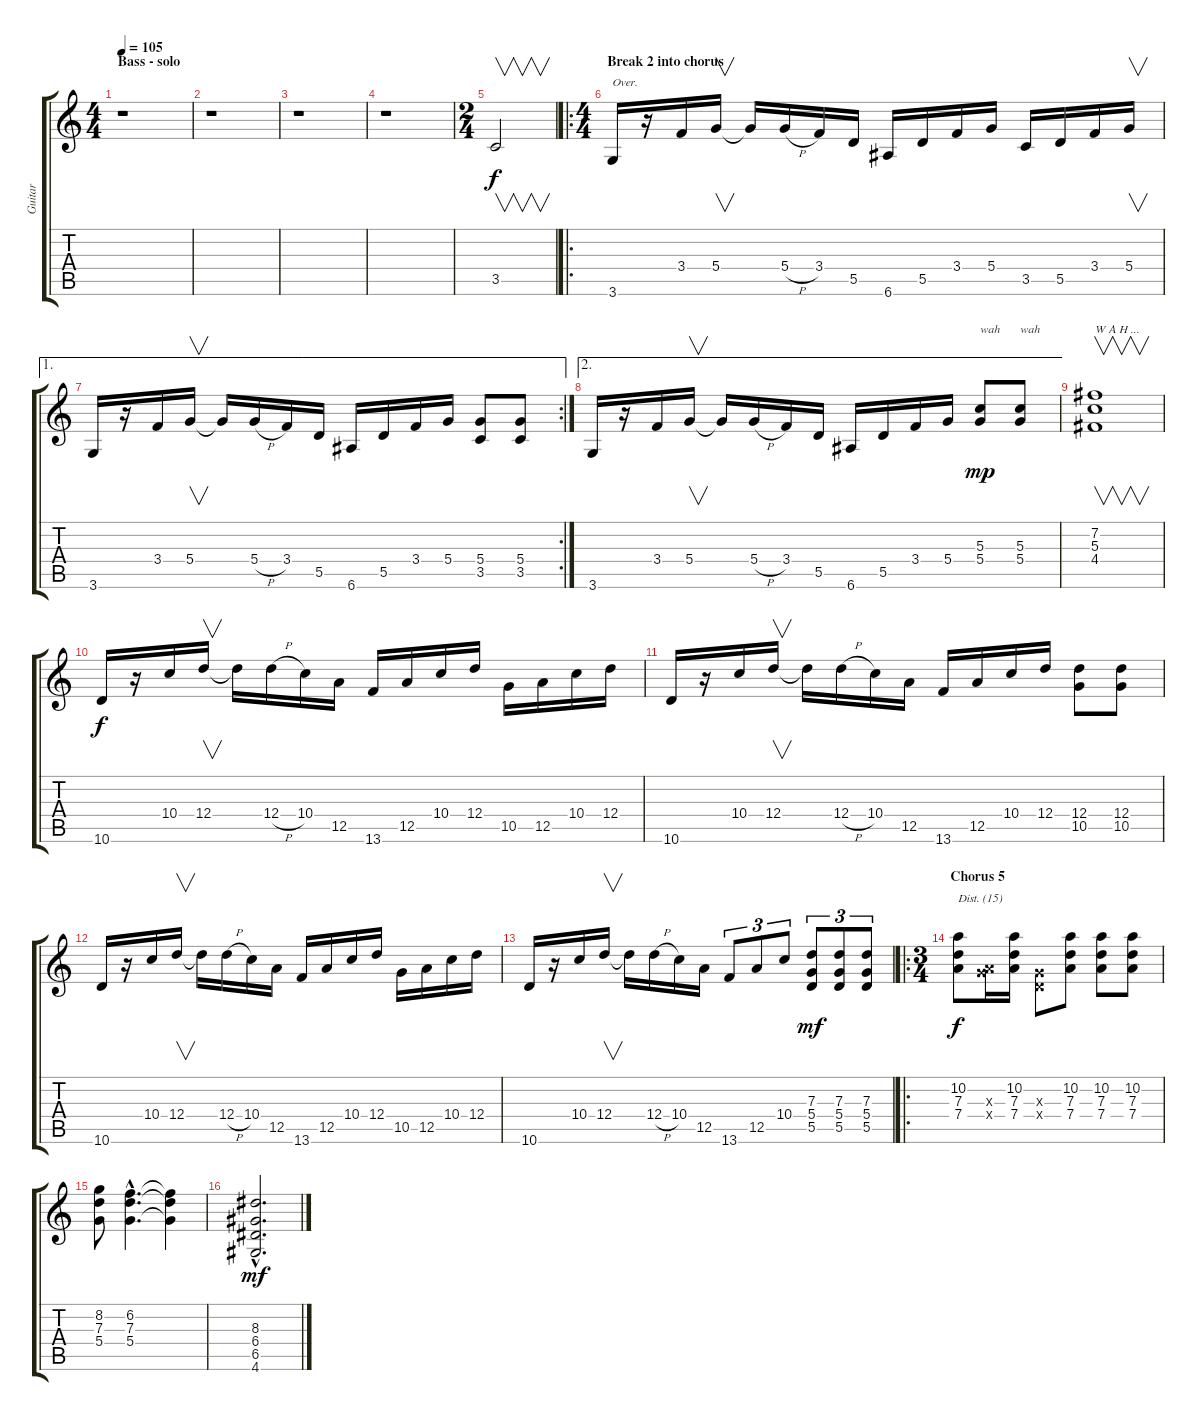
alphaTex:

\track ("Guitar" "Guitar") {instrument distortionguitar}
\staff {score tabs}
\tuning (E4 B3 G3 D3 A2 E2) {hide}
\ts (4 4)
\section ("" "Bass - solo")
\tempo 105
\clef g2
\ks c
r.1{dy f} |
r.1 |
r.1 |
r.1 |
\ts (2 4)
3.5.2{v} |
\ro
\ts (4 4)
\section ("" "Break 2 into chorus")
3.6.16{txt "Over." instrument overdrivenguitar} r.16 3.4.16 5.4.16{v} 5.4{t}.16 5.4{h}.16 3.4.16 5.5.16 6.6.16 5.5.16 3.4.16 5.4.16 3.5.16 5.5.16 3.4.16 5.4.16{v} |
\ae 1
\rc 2
3.6.16 r.16 3.4.16 5.4.16{v} 5.4{t}.16 5.4{h}.16 3.4.16 5.5.16 6.6.16 5.5.16 3.4.16 5.4.16 (5.4 3.5).8 (5.4 3.5).8 |
\ae 2
3.6.16 r.16 3.4.16 5.4.16{v} 5.4{t}.16 5.4{h}.16 3.4.16 5.5.16 6.6.16 5.5.16 3.4.16 5.4.16 (5.3 5.4).8{txt "wah" dy mp} (5.3 5.4).8{txt "wah"} |
(7.2 5.3 4.4).1{v txt "W A H ..."} |
10.6.16{dy f} r.16 10.4.16 12.4.16{v} 12.4{t}.16 12.4{h}.16 10.4.16 12.5.16 13.6.16 12.5.16 10.4.16 12.4.16 10.5.16 12.5.16 10.4.16 12.4.16 |
10.6.16 r.16 10.4.16 12.4.16{v} 12.4{t}.16 12.4{h}.16 10.4.16 12.5.16 13.6.16 12.5.16 10.4.16 12.4.16 (12.4 10.5).8 (12.4 10.5).8 |
10.6.16 r.16 10.4.16 12.4.16{v} 12.4{t}.16 12.4{h}.16 10.4.16 12.5.16 13.6.16 12.5.16 10.4.16 12.4.16 10.5.16 12.5.16 10.4.16 12.4.16 |
10.6.16 r.16 10.4.16 12.4.16{v} 12.4{t}.16 12.4{h}.16 10.4.16 12.5.16 13.6.8{tu (3 2)} 12.5.8{tu (3 2)} 10.4.8{tu (3 2)} (7.3 5.4 5.5).8{tu (3 2) dy mf} (7.3 5.4 5.5).8{tu (3 2)} (7.3 5.4 5.5).8{tu (3 2)} |
\ro
\ts (3 4)
\section ("" "Chorus 5")
(10.2 7.3 7.4).8{txt "Dist. (15)" dy f volume 15 instrument distortionguitar} (0.3{x} 7.4{x}).16 (10.2 7.3 7.4).16 (0.3{x} 0.4{x}).8 (10.2 7.3 7.4).8 (10.2 7.3 7.4).8 (10.2 7.3 7.4).8 |
(8.2 7.3 5.4).8 (6.2{hac} 7.3{hac} 5.4{hac}).4{d} (6.2{t} 7.3{t} 5.4{t}).4 |
(8.3{hac} 6.4{hac} 6.5{hac} 4.6{hac}).2{d dy mf}
